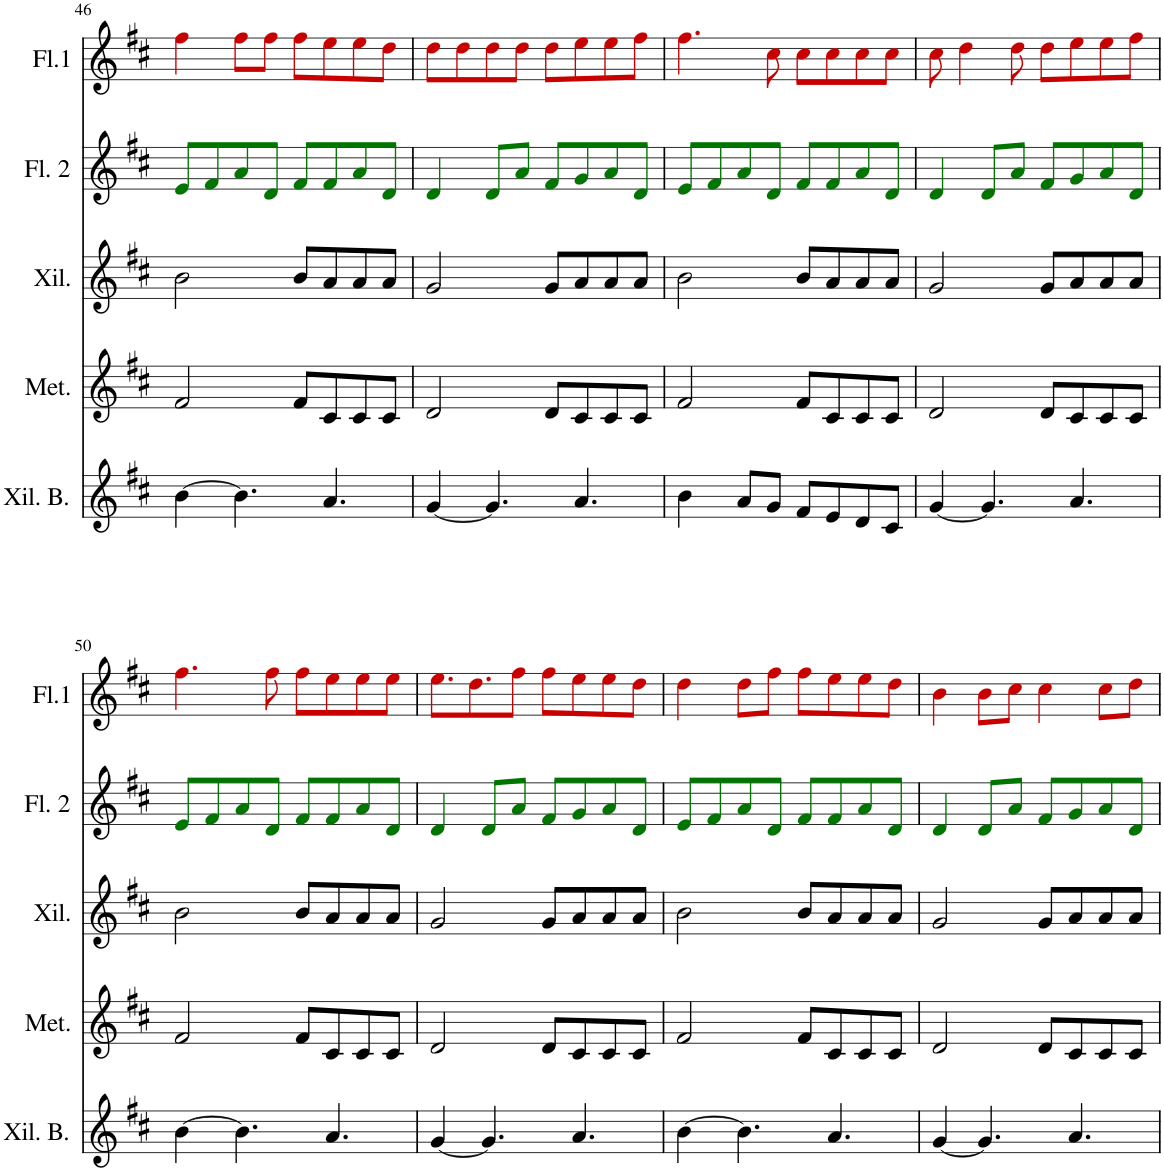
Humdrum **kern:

**kern	**kern	**kern	**kern	**kern
*part5	*part4	*part3	*part2	*part1
*staff5	*staff4	*staff3	*staff2	*staff1
*I"Xilófono Bajo	*I"Metal Alto	*I"Xilófono	*I"Flauta 2	*I"Flauta 1
*I'Xil. B.	*I'Met.	*I'Xil.	*I'Fl. 2	*I'Fl.1
!!LO:PB:g=z
*clefG2	*clefG2	*clefG2	*clefG2	*clefG2
*	*	*Trd-7c-12	*	*
*k[f#c#]	*k[f#c#]	*k[f#c#]	*k[f#c#]	*k[f#c#]
*M4/4	*M4/4	*M4/4	*M4/4	*M4/4
=46	=46	=46	=46	=46
[4b\	2f#/	2b\	8ei/L	4ff#j\
.	.	.	8f#i/	.
4.b\]	.	.	8ai/	8ff#j\L
.	.	.	8di/J	8ff#j\J
.	8f#/L	8b/L	8f#i/L	8ff#j\L
4.a/	8c#/	8a/	8f#i/	8eej\
.	8c#/	8a/	8ai/	8eej\
.	8c#/J	8a/J	8di/J	8ddj\J
=47	=47	=47	=47	=47
[4g/	2d/	2g/	4di/	8ddj\L
.	.	.	.	8ddj\
4.g/]	.	.	8di/L	8ddj\
.	.	.	8ai/J	8ddj\J
.	8d/L	8g/L	8f#i/L	8ddj\L
4.a/	8c#/	8a/	8gi/	8eej\
.	8c#/	8a/	8ai/	8eej\
.	8c#/J	8a/J	8di/J	8ff#j\J
=48	=48	=48	=48	=48
4b\	2f#/	2b\	8ei/L	4.ff#j\
.	.	.	8f#i/	.
8a/L	.	.	8ai/	.
8g/J	.	.	8di/J	8cc#j\
8f#/L	8f#/L	8b/L	8f#i/L	8cc#j\L
8e/	8c#/	8a/	8f#i/	8cc#j\
8d/	8c#/	8a/	8ai/	8cc#j\
8c#/J	8c#/J	8a/J	8di/J	8cc#j\J
=49	=49	=49	=49	=49
[4g/	2d/	2g/	4di/	8cc#j\
.	.	.	.	4ddj\
4.g/]	.	.	8di/L	.
.	.	.	8ai/J	8ddj\
.	8d/L	8g/L	8f#i/L	8ddj\L
4.a/	8c#/	8a/	8gi/	8eej\
.	8c#/	8a/	8ai/	8eej\
.	8c#/J	8a/J	8di/J	8ff#j\J
!!LO:LB:g=z
=50	=50	=50	=50	=50
[4b\	2f#/	2b\	8ei/L	4.ff#j\
.	.	.	8f#i/	.
4.b\]	.	.	8ai/	.
.	.	.	8di/J	8ff#j\
.	8f#/L	8b/L	8f#i/L	8ff#j\L
4.a/	8c#/	8a/	8f#i/	8eej\
.	8c#/	8a/	8ai/	8eej\
.	8c#/J	8a/J	8di/J	8eej\J
=51	=51	=51	=51	=51
[4g/	2d/	2g/	4di/	8.eej\L
.	.	.	.	8.ddj\
4.g/]	.	.	8di/L	.
.	.	.	8ai/J	8ff#j\J
.	8d/L	8g/L	8f#i/L	8ff#j\L
4.a/	8c#/	8a/	8gi/	8eej\
.	8c#/	8a/	8ai/	8eej\
.	8c#/J	8a/J	8di/J	8ddj\J
=52	=52	=52	=52	=52
[4b\	2f#/	2b\	8ei/L	4ddj\
.	.	.	8f#i/	.
4.b\]	.	.	8ai/	8ddj\L
.	.	.	8di/J	8ff#j\J
.	8f#/L	8b/L	8f#i/L	8ff#j\L
4.a/	8c#/	8a/	8f#i/	8eej\
.	8c#/	8a/	8ai/	8eej\
.	8c#/J	8a/J	8di/J	8ddj\J
=53	=53	=53	=53	=53
[4g/	2d/	2g/	4di/	4bj\
4.g/]	.	.	8di/L	8bj\L
.	.	.	8ai/J	8cc#j\J
.	8d/L	8g/L	8f#i/L	4cc#j\
4.a/	8c#/	8a/	8gi/	.
.	8c#/	8a/	8ai/	8cc#j\L
.	8c#/J	8a/J	8di/J	8ddj\J
=	=	=	=	=
*-	*-	*-	*-	*-
